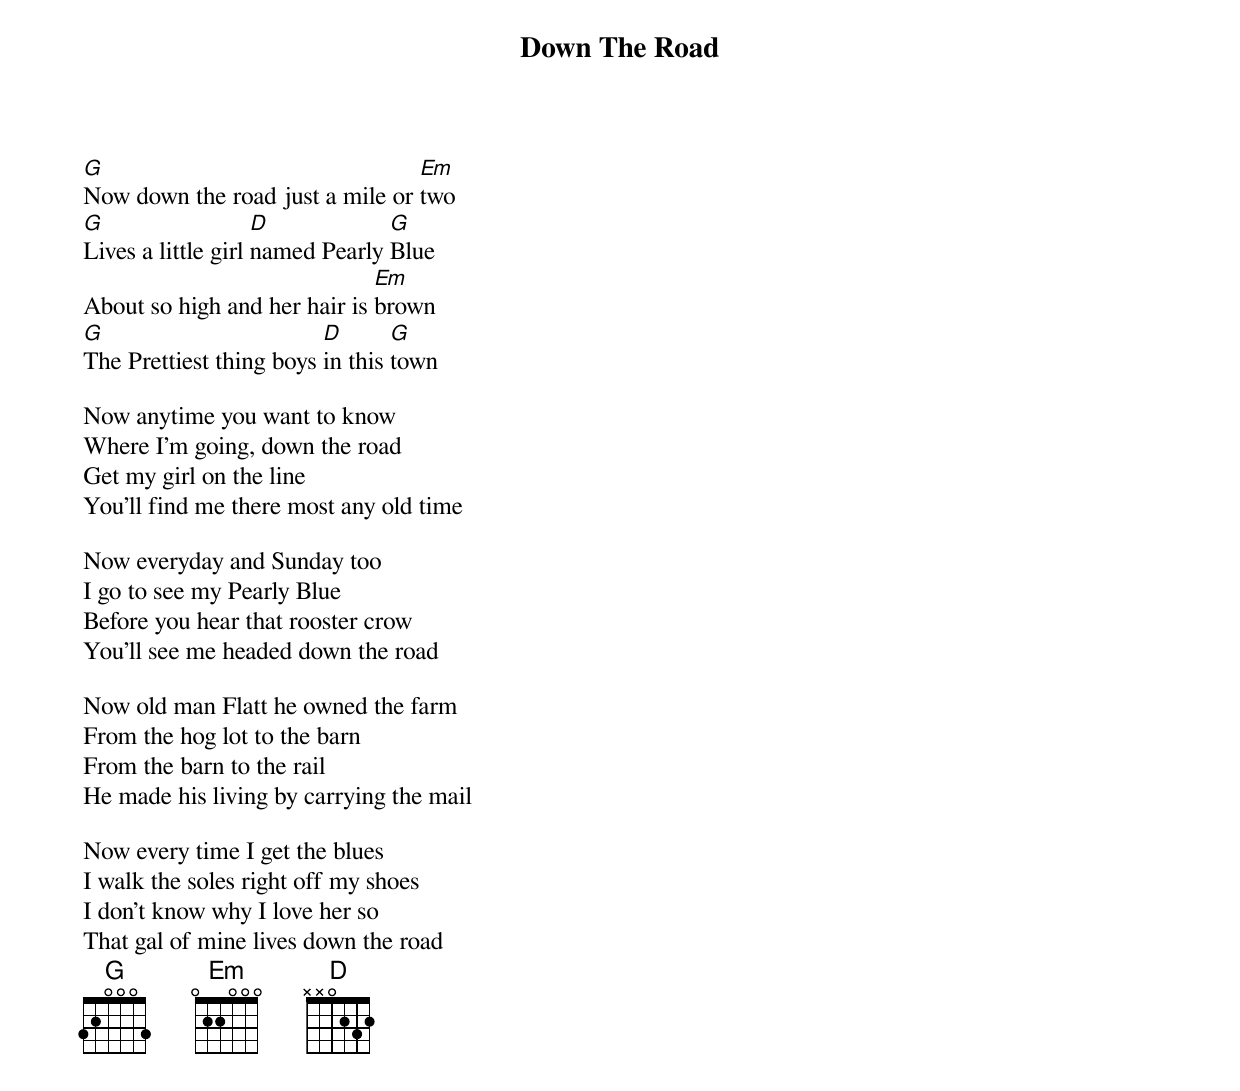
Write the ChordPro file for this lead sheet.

{title: Down The Road}

[G]Now down the road just a mile or [Em]two
[G]Lives a little girl [D]named Pearly [G]Blue
About so high and her hair is [Em]brown
[G]The Prettiest thing boys [D]in this [G]town

Now anytime you want to know
Where I'm going, down the road
Get my girl on the line
You'll find me there most any old time

Now everyday and Sunday too
I go to see my Pearly Blue
Before you hear that rooster crow
You'll see me headed down the road

Now old man Flatt he owned the farm
From the hog lot to the barn
From the barn to the rail
He made his living by carrying the mail

Now every time I get the blues
I walk the soles right off my shoes
I don't know why I love her so
That gal of mine lives down the road
